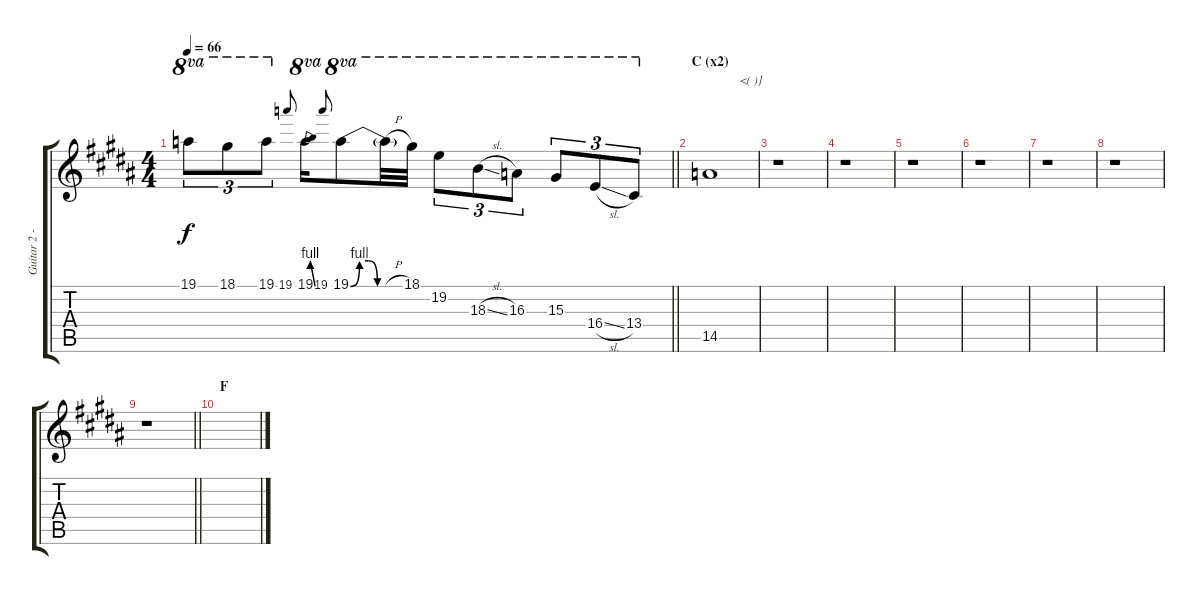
\track ("Guitar 2 - Uruha" "Guitar 2 -") {instrument distortionguitar}
\staff {score tabs}
\tuning (D4 A3 F3 C3 G2 D2) {hide}
\ts (4 4)
\tempo 66
\clef g2
\barLineRight lightlight
\ks b
19.1.8{tu (3 2) ot 8va dy f} 18.1.8{tu (3 2) ot 8va} 19.1.8{tu (3 2) ot 8va} 19.1.8{gr onbeat} 19.1{be (bend 0 0 60 4)}.16{ot 8va} 19.1.8{gr onbeat} 19.1{be (custom 0 0 10 4 20 4 30 0 60 0)}.8{ot 8va} 19.1{h t}.32{ot 8va} 18.1.32{ot 8va} 19.2.8{tu (3 2) ot 8va} 18.3{sl}.8{tu (3 2) ot 8va} 16.3.8{tu (3 2) ot 8va} 15.3.8{tu (3 2) ot 8va} 16.4{sl}.8{tu (3 2) ot 8va} 13.4.8{tu (3 2) ot 8va} |
\section ("" "C (x2)")
14.5.1{txt "          <( )]"} |
r.1 |
r.1 |
r.1 |
r.1 |
r.1 |
r.1 |
\barLineRight lightlight
r.1 |
\section ("" "F")
